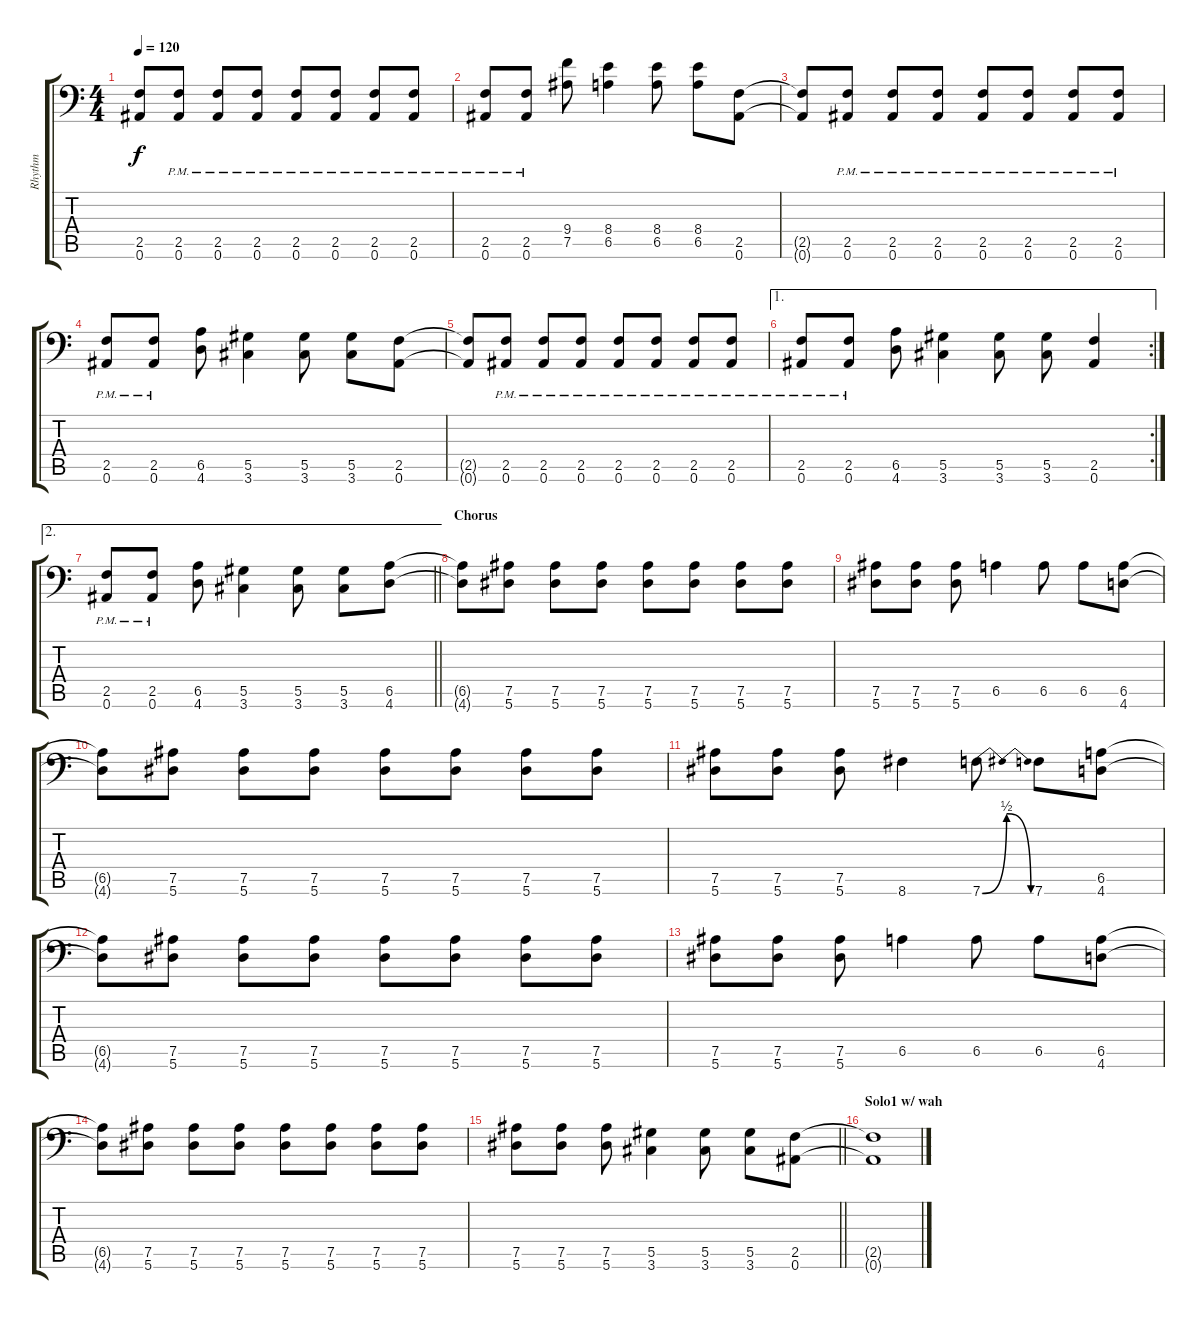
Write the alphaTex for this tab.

\track ("Rhythm" "Rhythm") {instrument distortionguitar}
\staff {score tabs}
\tuning (Bb3 F3 Db3 Ab2 Eb2 Bb1) {hide}
\ts (4 4)
\tempo 120
\clef f4
\ks c
(2.5{t} 0.6{t}).8{dy f} (2.5{pm} 0.6{pm}).8 (2.5{pm} 0.6{pm}).8 (2.5{pm} 0.6{pm}).8 (2.5{pm} 0.6{pm}).8 (2.5{pm} 0.6{pm}).8 (2.5{pm} 0.6{pm}).8 (2.5{pm} 0.6{pm}).8 |
(2.5{pm} 0.6{pm}).8 (2.5{pm} 0.6).8 (9.4 7.5).8 (8.4 6.5).4 (8.4 6.5).8 (8.4 6.5).8 (2.5 0.6).8 |
(2.5{t} 0.6{t}).8 (2.5{pm} 0.6{pm}).8 (2.5{pm} 0.6{pm}).8 (2.5{pm} 0.6{pm}).8 (2.5{pm} 0.6{pm}).8 (2.5{pm} 0.6{pm}).8 (2.5{pm} 0.6{pm}).8 (2.5{pm} 0.6{pm}).8 |
(2.5{pm} 0.6{pm}).8 (2.5{pm} 0.6).8 (6.5 4.6).8 (5.5 3.6).4 (5.5 3.6).8 (5.5 3.6).8 (2.5 0.6).8 |
(2.5{t} 0.6{t}).8 (2.5{pm} 0.6{pm}).8 (2.5{pm} 0.6{pm}).8 (2.5{pm} 0.6{pm}).8 (2.5{pm} 0.6{pm}).8 (2.5{pm} 0.6{pm}).8 (2.5{pm} 0.6{pm}).8 (2.5{pm} 0.6{pm}).8 |
\ae 1
\rc 2
(2.5{pm} 0.6{pm}).8 (2.5{pm} 0.6).8 (6.5 4.6).8 (5.5 3.6).4 (5.5 3.6).8 (5.5 3.6).8 (2.5 0.6).4 |
\ae 2
\barLineRight lightlight
(2.5{pm} 0.6{pm}).8 (2.5{pm} 0.6).8 (6.5 4.6).8 (5.5 3.6).4 (5.5 3.6).8 (5.5 3.6).8 (6.5 4.6).8 |
\section ("" "Chorus")
(6.5{t} 4.6{t}).8 (7.5 5.6).8 (7.5 5.6).8 (7.5 5.6).8 (7.5 5.6).8 (7.5 5.6).8 (7.5 5.6).8 (7.5 5.6).8 |
(7.5 5.6).8 (7.5 5.6).8 (7.5 5.6).8 6.5.4 6.5.8 6.5.8 (6.5 4.6).8 |
(6.5{t} 4.6{t}).8 (7.5 5.6).8 (7.5 5.6).8 (7.5 5.6).8 (7.5 5.6).8 (7.5 5.6).8 (7.5 5.6).8 (7.5 5.6).8 |
(7.5 5.6).8 (7.5 5.6).8 (7.5 5.6).8 8.6.4 7.6{be (bendrelease 0 0 30 2 30 2 60 0)}.8 7.6.8 (6.5 4.6).8 |
(6.5{t} 4.6{t}).8 (7.5 5.6).8 (7.5 5.6).8 (7.5 5.6).8 (7.5 5.6).8 (7.5 5.6).8 (7.5 5.6).8 (7.5 5.6).8 |
(7.5 5.6).8 (7.5 5.6).8 (7.5 5.6).8 6.5.4 6.5.8 6.5.8 (6.5 4.6).8 |
(6.5{t} 4.6{t}).8 (7.5 5.6).8 (7.5 5.6).8 (7.5 5.6).8 (7.5 5.6).8 (7.5 5.6).8 (7.5 5.6).8 (7.5 5.6).8 |
\barLineRight lightlight
(7.5 5.6).8 (7.5 5.6).8 (7.5 5.6).8 (5.5 3.6).4 (5.5 3.6).8 (5.5 3.6).8 (2.5 0.6).8 |
\section ("" "Solo1 w/ wah")
(2.5{t} 0.6{t}).1
